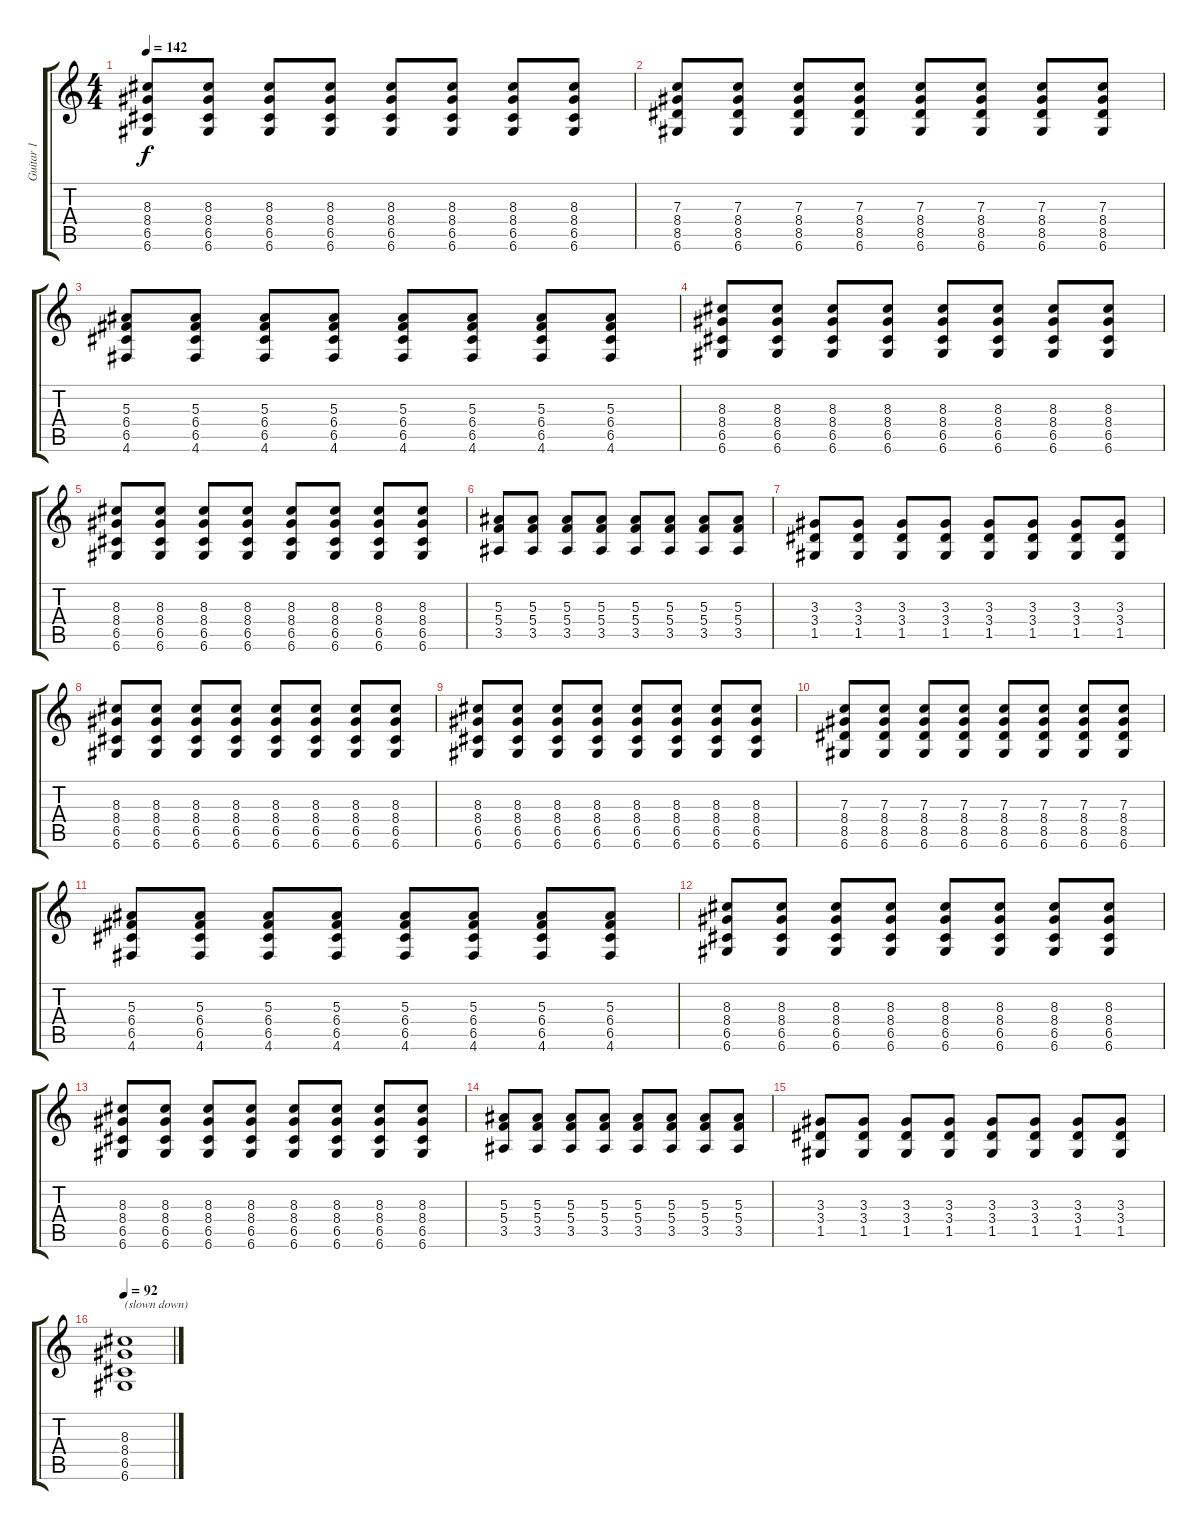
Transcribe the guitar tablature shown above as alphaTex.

\track ("Guitar 1" "Guitar 1") {instrument distortionguitar}
\staff {score tabs}
\tuning (D4 A3 F3 C3 G2 D2) {hide}
\ts (4 4)
\tempo 142
\clef g2
\ks c
(8.3 8.4 6.5 6.6).8{dy f} (8.3 8.4 6.5 6.6).8 (8.3 8.4 6.5 6.6).8 (8.3 8.4 6.5 6.6).8 (8.3 8.4 6.5 6.6).8 (8.3 8.4 6.5 6.6).8 (8.3 8.4 6.5 6.6).8 (8.3 8.4 6.5 6.6).8 |
(7.3 8.4 8.5 6.6).8 (7.3 8.4 8.5 6.6).8 (7.3 8.4 8.5 6.6).8 (7.3 8.4 8.5 6.6).8 (7.3 8.4 8.5 6.6).8 (7.3 8.4 8.5 6.6).8 (7.3 8.4 8.5 6.6).8 (7.3 8.4 8.5 6.6).8 |
(5.3 6.4 6.5 4.6).8 (5.3 6.4 6.5 4.6).8 (5.3 6.4 6.5 4.6).8 (5.3 6.4 6.5 4.6).8 (5.3 6.4 6.5 4.6).8 (5.3 6.4 6.5 4.6).8 (5.3 6.4 6.5 4.6).8 (5.3 6.4 6.5 4.6).8 |
(8.3 8.4 6.5 6.6).8 (8.3 8.4 6.5 6.6).8 (8.3 8.4 6.5 6.6).8 (8.3 8.4 6.5 6.6).8 (8.3 8.4 6.5 6.6).8 (8.3 8.4 6.5 6.6).8 (8.3 8.4 6.5 6.6).8 (8.3 8.4 6.5 6.6).8 |
(8.3 8.4 6.5 6.6).8 (8.3 8.4 6.5 6.6).8 (8.3 8.4 6.5 6.6).8 (8.3 8.4 6.5 6.6).8 (8.3 8.4 6.5 6.6).8 (8.3 8.4 6.5 6.6).8 (8.3 8.4 6.5 6.6).8 (8.3 8.4 6.5 6.6).8 |
(5.3 5.4 3.5).8 (5.3 5.4 3.5).8 (5.3 5.4 3.5).8 (5.3 5.4 3.5).8 (5.3 5.4 3.5).8 (5.3 5.4 3.5).8 (5.3 5.4 3.5).8 (5.3 5.4 3.5).8 |
(3.3 3.4 1.5).8 (3.3 3.4 1.5).8 (3.3 3.4 1.5).8 (3.3 3.4 1.5).8 (3.3 3.4 1.5).8 (3.3 3.4 1.5).8 (3.3 3.4 1.5).8 (3.3 3.4 1.5).8 |
(8.3 8.4 6.5 6.6).8 (8.3 8.4 6.5 6.6).8 (8.3 8.4 6.5 6.6).8 (8.3 8.4 6.5 6.6).8 (8.3 8.4 6.5 6.6).8 (8.3 8.4 6.5 6.6).8 (8.3 8.4 6.5 6.6).8 (8.3 8.4 6.5 6.6).8 |
(8.3 8.4 6.5 6.6).8 (8.3 8.4 6.5 6.6).8 (8.3 8.4 6.5 6.6).8 (8.3 8.4 6.5 6.6).8 (8.3 8.4 6.5 6.6).8 (8.3 8.4 6.5 6.6).8 (8.3 8.4 6.5 6.6).8 (8.3 8.4 6.5 6.6).8 |
(7.3 8.4 8.5 6.6).8 (7.3 8.4 8.5 6.6).8 (7.3 8.4 8.5 6.6).8 (7.3 8.4 8.5 6.6).8 (7.3 8.4 8.5 6.6).8 (7.3 8.4 8.5 6.6).8 (7.3 8.4 8.5 6.6).8 (7.3 8.4 8.5 6.6).8 |
(5.3 6.4 6.5 4.6).8 (5.3 6.4 6.5 4.6).8 (5.3 6.4 6.5 4.6).8 (5.3 6.4 6.5 4.6).8 (5.3 6.4 6.5 4.6).8 (5.3 6.4 6.5 4.6).8 (5.3 6.4 6.5 4.6).8 (5.3 6.4 6.5 4.6).8 |
(8.3 8.4 6.5 6.6).8 (8.3 8.4 6.5 6.6).8 (8.3 8.4 6.5 6.6).8 (8.3 8.4 6.5 6.6).8 (8.3 8.4 6.5 6.6).8 (8.3 8.4 6.5 6.6).8 (8.3 8.4 6.5 6.6).8 (8.3 8.4 6.5 6.6).8 |
(8.3 8.4 6.5 6.6).8 (8.3 8.4 6.5 6.6).8 (8.3 8.4 6.5 6.6).8 (8.3 8.4 6.5 6.6).8 (8.3 8.4 6.5 6.6).8 (8.3 8.4 6.5 6.6).8 (8.3 8.4 6.5 6.6).8 (8.3 8.4 6.5 6.6).8 |
(5.3 5.4 3.5).8 (5.3 5.4 3.5).8 (5.3 5.4 3.5).8 (5.3 5.4 3.5).8 (5.3 5.4 3.5).8 (5.3 5.4 3.5).8 (5.3 5.4 3.5).8 (5.3 5.4 3.5).8 |
(3.3 3.4 1.5).8 (3.3 3.4 1.5).8 (3.3 3.4 1.5).8 (3.3 3.4 1.5).8 (3.3 3.4 1.5).8 (3.3 3.4 1.5).8 (3.3 3.4 1.5).8 (3.3 3.4 1.5).8 |
\tempo 92
(8.3 8.4 6.5 6.6).1{txt "(slown down)"}
